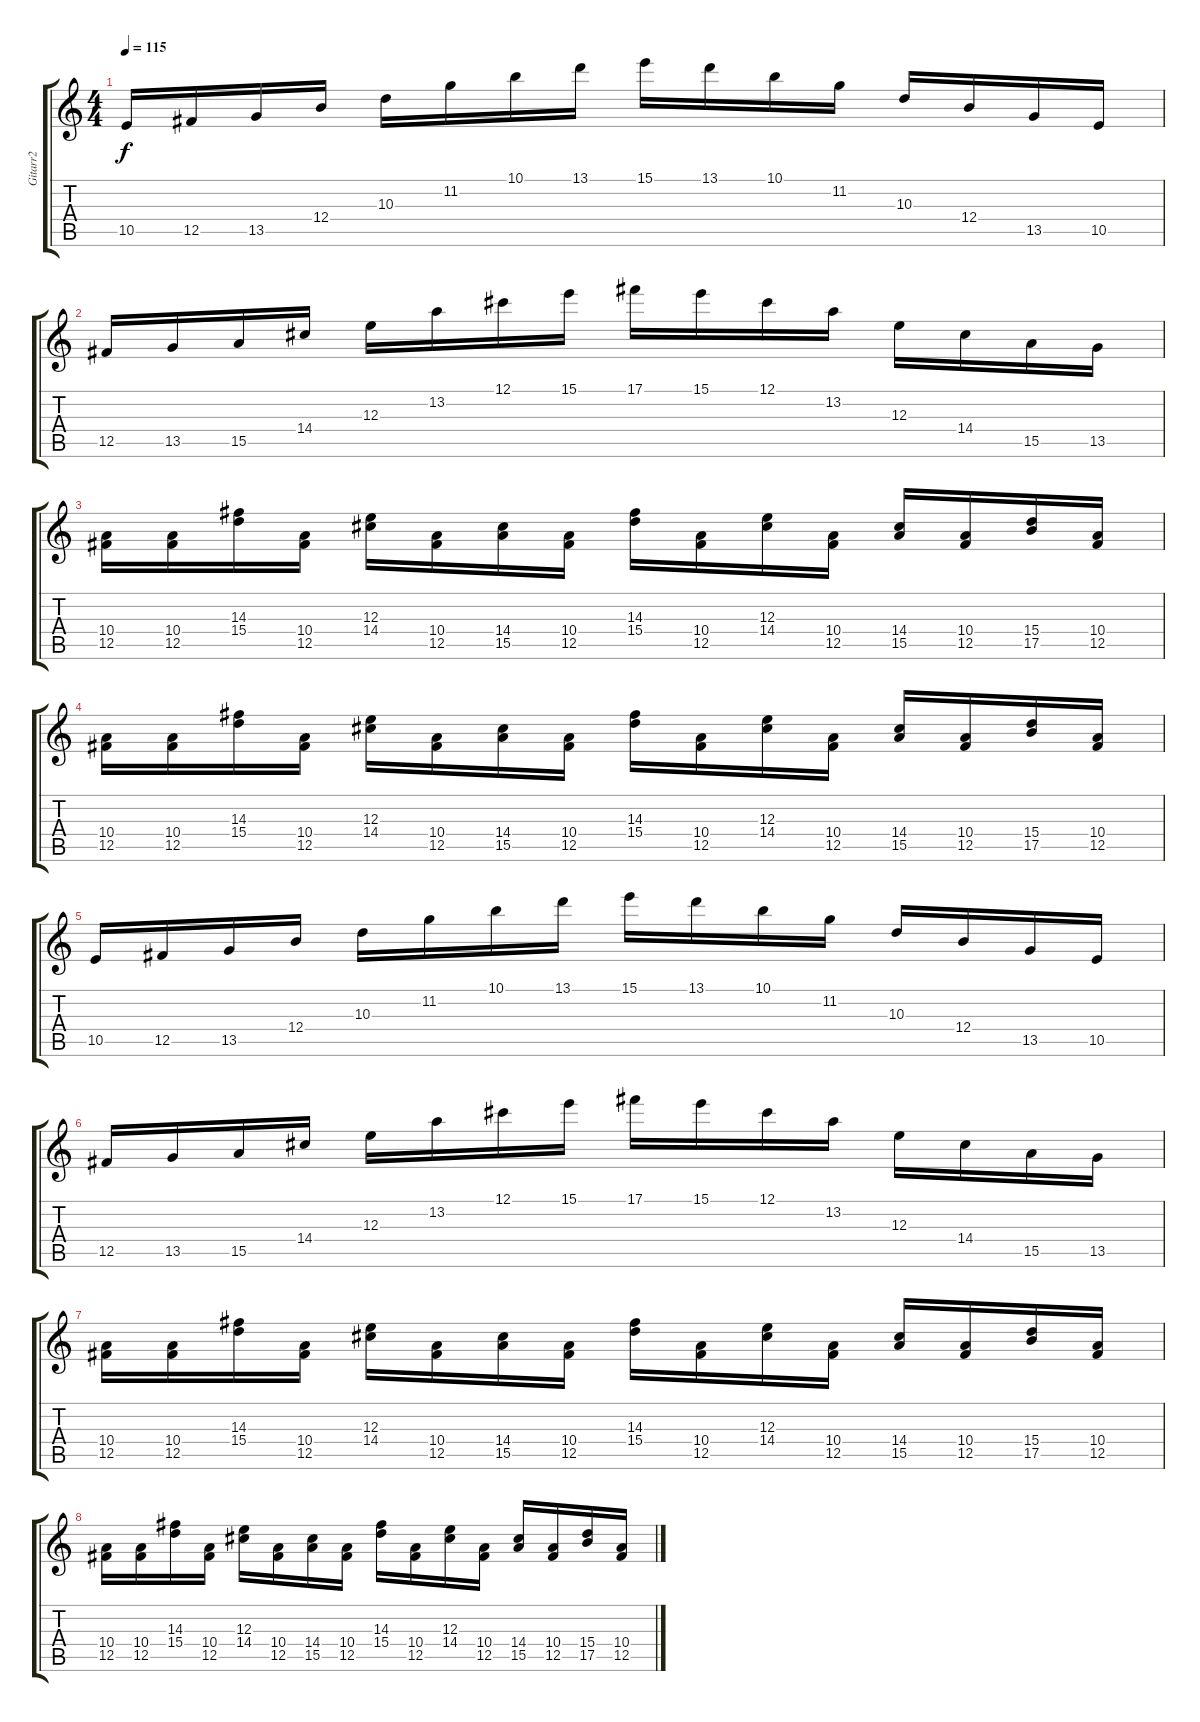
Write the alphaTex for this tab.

\track ("Gitarr2" "Gitarr2") {instrument distortionguitar}
\staff {score tabs}
\tuning (Db4 Ab3 E3 B2 Gb2 B1) {hide}
\ts (4 4)
\tempo 115
\clef g2
\ks c
10.5.16{dy f} 12.5.16 13.5.16 12.4.16 10.3.16 11.2.16 10.1.16 13.1.16 15.1.16 13.1.16 10.1.16 11.2.16 10.3.16 12.4.16 13.5.16 10.5.16 |
12.5.16 13.5.16 15.5.16 14.4.16 12.3.16 13.2.16 12.1.16 15.1.16 17.1.16 15.1.16 12.1.16 13.2.16 12.3.16 14.4.16 15.5.16 13.5.16 |
(10.4 12.5).16 (10.4 12.5).16 (14.3 15.4).16 (10.4 12.5).16 (12.3 14.4).16 (10.4 12.5).16 (14.4 15.5).16 (10.4 12.5).16 (14.3 15.4).16 (10.4 12.5).16 (12.3 14.4).16 (10.4 12.5).16 (14.4 15.5).16 (10.4 12.5).16 (15.4 17.5).16 (10.4 12.5).16 |
(10.4 12.5).16 (10.4 12.5).16 (14.3 15.4).16 (10.4 12.5).16 (12.3 14.4).16 (10.4 12.5).16 (14.4 15.5).16 (10.4 12.5).16 (14.3 15.4).16 (10.4 12.5).16 (12.3 14.4).16 (10.4 12.5).16 (14.4 15.5).16 (10.4 12.5).16 (15.4 17.5).16 (10.4 12.5).16 |
10.5.16 12.5.16 13.5.16 12.4.16 10.3.16 11.2.16 10.1.16 13.1.16 15.1.16 13.1.16 10.1.16 11.2.16 10.3.16 12.4.16 13.5.16 10.5.16 |
12.5.16 13.5.16 15.5.16 14.4.16 12.3.16 13.2.16 12.1.16 15.1.16 17.1.16 15.1.16 12.1.16 13.2.16 12.3.16 14.4.16 15.5.16 13.5.16 |
(10.4 12.5).16 (10.4 12.5).16 (14.3 15.4).16 (10.4 12.5).16 (12.3 14.4).16 (10.4 12.5).16 (14.4 15.5).16 (10.4 12.5).16 (14.3 15.4).16 (10.4 12.5).16 (12.3 14.4).16 (10.4 12.5).16 (14.4 15.5).16 (10.4 12.5).16 (15.4 17.5).16 (10.4 12.5).16 |
(10.4 12.5).16 (10.4 12.5).16 (14.3 15.4).16 (10.4 12.5).16 (12.3 14.4).16 (10.4 12.5).16 (14.4 15.5).16 (10.4 12.5).16 (14.3 15.4).16 (10.4 12.5).16 (12.3 14.4).16 (10.4 12.5).16 (14.4 15.5).16 (10.4 12.5).16 (15.4 17.5).16 (10.4 12.5).16
